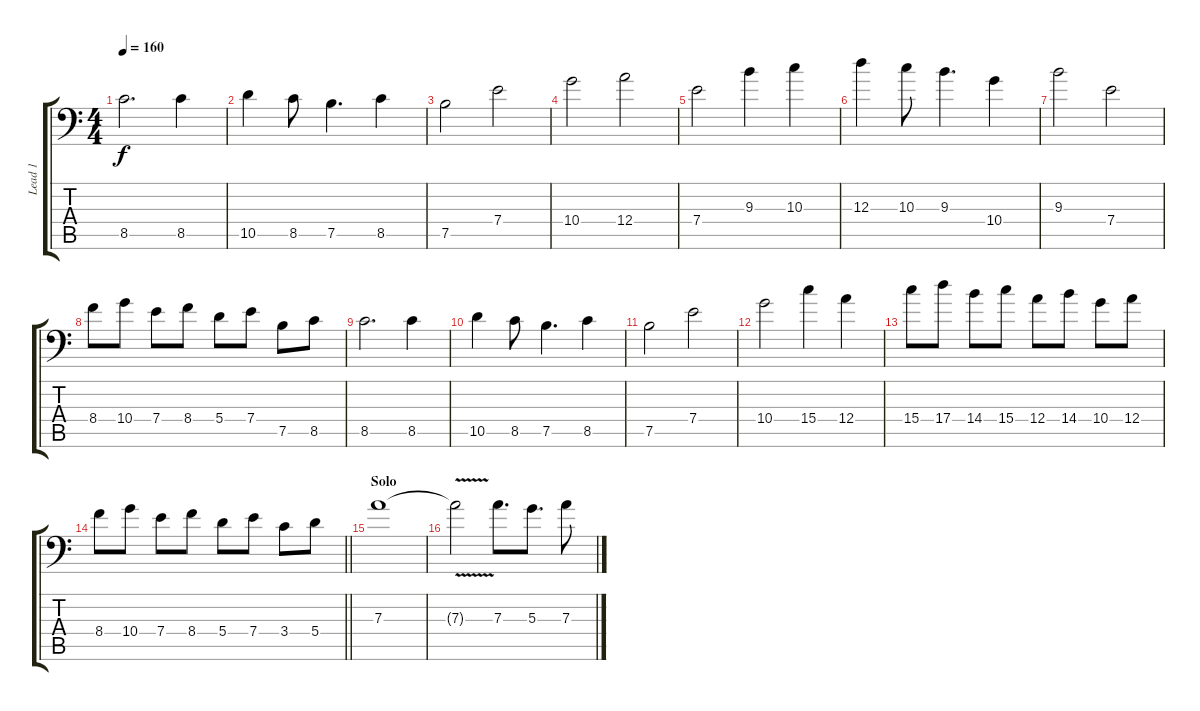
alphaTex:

\track ("Lead 1" "Lead 1") {instrument distortionguitar}
\staff {score tabs}
\tuning (B3 Gb3 D3 A2 E2 A1) {hide}
\ts (4 4)
\tempo 160
\clef f4
\ks c
8.5.2{d dy f} 8.5.4 |
10.5.4 8.5.8 7.5.4{d} 8.5.4 |
7.5.2 7.4.2 |
10.4.2 12.4.2 |
7.4.2 9.3.4 10.3.4 |
12.3.4 10.3.8 9.3.4{d} 10.4.4 |
9.3.2 7.4.2 |
8.4.8 10.4.8 7.4.8 8.4.8 5.4.8 7.4.8 7.5.8 8.5.8 |
8.5.2{d} 8.5.4 |
10.5.4 8.5.8 7.5.4{d} 8.5.4 |
7.5.2 7.4.2 |
10.4.2 15.4.4 12.4.4 |
15.4.8 17.4.8 14.4.8 15.4.8 12.4.8 14.4.8 10.4.8 12.4.8 |
\barLineRight lightlight
8.4.8 10.4.8 7.4.8 8.4.8 5.4.8 7.4.8 3.4.8 5.4.8 |
\section ("" "Solo")
7.3.1 |
7.3{v t}.2 7.3.8{d} 5.3.8{d} 7.3.8
